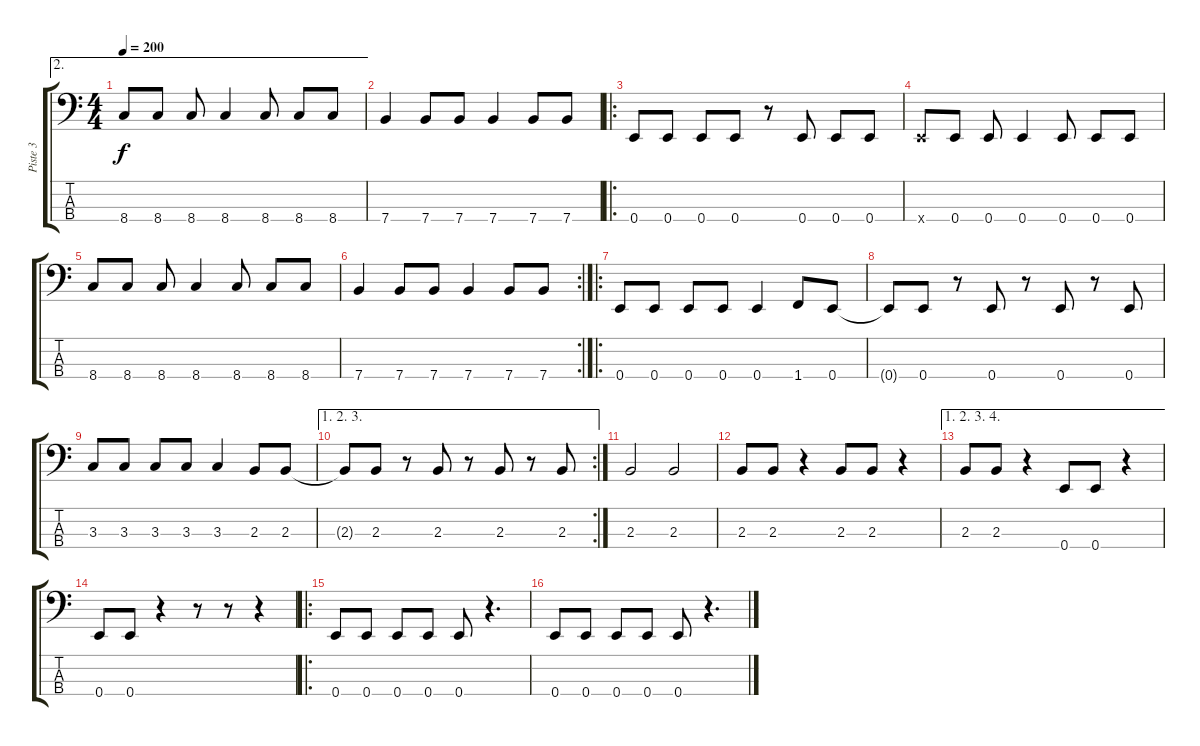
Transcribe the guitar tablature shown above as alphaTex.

\track ("Piste 3" "Piste 3") {instrument electricbasspick}
\staff {score tabs}
\tuning (G2 D2 A1 E1) {hide}
\ae 2
\ts (4 4)
\tempo 200
\clef f4
\ks c
8.4.8{dy f} 8.4.8 8.4.8 8.4.4 8.4.8 8.4.8 8.4.8 |
7.4.4 7.4.8 7.4.8 7.4.4 7.4.8 7.4.8 |
\ro
0.4.8 0.4.8 0.4.8 0.4.8 r.8 0.4.8 0.4.8 0.4.8 |
0.4{x}.8 0.4.8 0.4.8 0.4.4 0.4.8 0.4.8 0.4.8 |
8.4.8 8.4.8 8.4.8 8.4.4 8.4.8 8.4.8 8.4.8 |
\rc 2
7.4.4 7.4.8 7.4.8 7.4.4 7.4.8 7.4.8 |
\ro
0.4.8 0.4.8 0.4.8 0.4.8 0.4.4 1.4.8 0.4.8 |
0.4{t}.8 0.4.8 r.8 0.4.8 r.8 0.4.8 r.8 0.4.8 |
3.3.8 3.3.8 3.3.8 3.3.8 3.3.4 2.3.8 2.3.8 |
\ae (1 2 3)
\rc 2
2.3{t}.8 2.3.8 r.8 2.3.8 r.8 2.3.8 r.8 2.3.8 |
2.3.2 2.3.2 |
2.3.8 2.3.8 r.4 2.3.8 2.3.8 r.4 |
\ae (1 2 3 4)
2.3.8 2.3.8 r.4 0.4.8 0.4.8 r.4 |
0.4.8 0.4.8 r.4 r.8 r.8 r.4 |
\ro
0.4.8 0.4.8 0.4.8 0.4.8 0.4.8 r.4{d} |
0.4.8 0.4.8 0.4.8 0.4.8 0.4.8 r.4{d}
